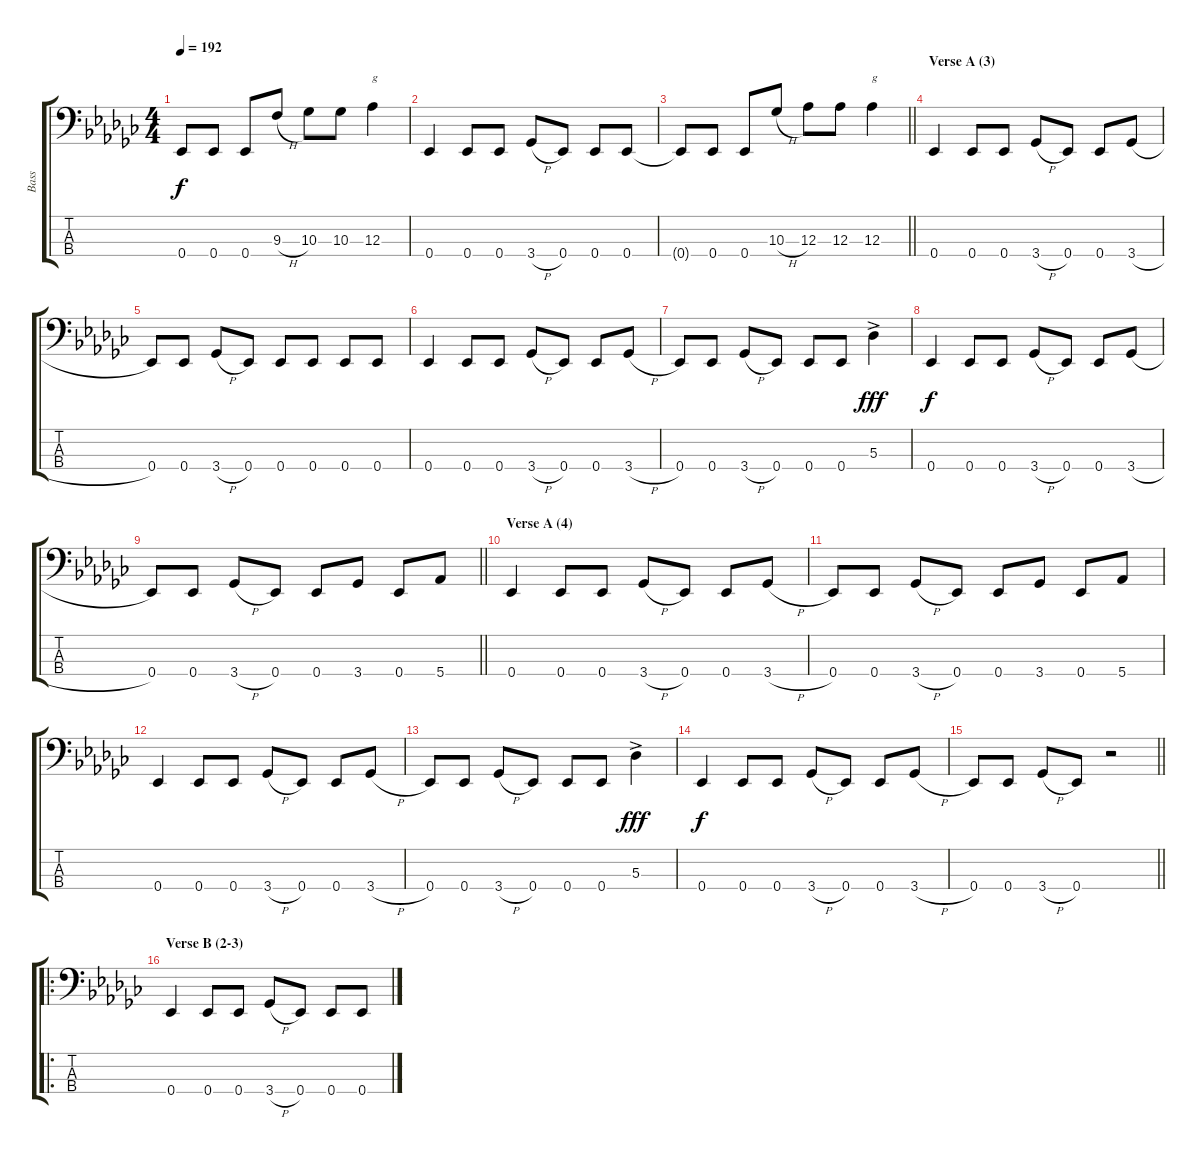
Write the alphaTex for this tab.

\track ("Bass" "Bass") {instrument electricbasspick}
\staff {score tabs}
\tuning (Gb2 Db2 Ab1 Eb1) {hide}
\ts (4 4)
\tempo 192
\clef f4
\ks ebminor
0.4{t}.8{dy f} 0.4.8 0.4.8 9.3{h}.8 10.3.8 10.3.8 12.3.4{txt "g"} |
0.4.4 0.4.8 0.4.8 3.4{h}.8 0.4.8 0.4.8 0.4.8 |
\barLineRight lightlight
0.4{t}.8 0.4.8 0.4.8 10.3{h}.8 12.3.8 12.3.8 12.3.4{txt "g"} |
\section ("" "Verse A (3)")
0.4.4 0.4.8 0.4.8 3.4{h}.8 0.4.8 0.4.8 3.4{h}.8 |
0.4.8 0.4.8 3.4{h}.8 0.4.8 0.4.8 0.4.8 0.4.8 0.4.8 |
0.4.4 0.4.8 0.4.8 3.4{h}.8 0.4.8 0.4.8 3.4{h}.8 |
0.4.8 0.4.8 3.4{h}.8 0.4.8 0.4.8 0.4.8 5.3{ac}.4{dy fff} |
0.4.4{dy f} 0.4.8 0.4.8 3.4{h}.8 0.4.8 0.4.8 3.4{h}.8 |
\barLineRight lightlight
0.4.8 0.4.8 3.4{h}.8 0.4.8 0.4.8 3.4.8 0.4.8 5.4.8 |
\section ("" "Verse A (4)")
0.4.4 0.4.8 0.4.8 3.4{h}.8 0.4.8 0.4.8 3.4{h}.8 |
0.4.8 0.4.8 3.4{h}.8 0.4.8 0.4.8 3.4.8 0.4.8 5.4.8 |
0.4.4 0.4.8 0.4.8 3.4{h}.8 0.4.8 0.4.8 3.4{h}.8 |
0.4.8 0.4.8 3.4{h}.8 0.4.8 0.4.8 0.4.8 5.3{ac}.4{dy fff} |
0.4.4{dy f} 0.4.8 0.4.8 3.4{h}.8 0.4.8 0.4.8 3.4{h}.8 |
\barLineRight lightlight
0.4.8 0.4.8 3.4{h}.8 0.4.8 r.2 |
\ro
\section ("" "Verse B (2-3)")
0.4.4 0.4.8 0.4.8 3.4{h}.8 0.4.8 0.4.8 0.4.8
